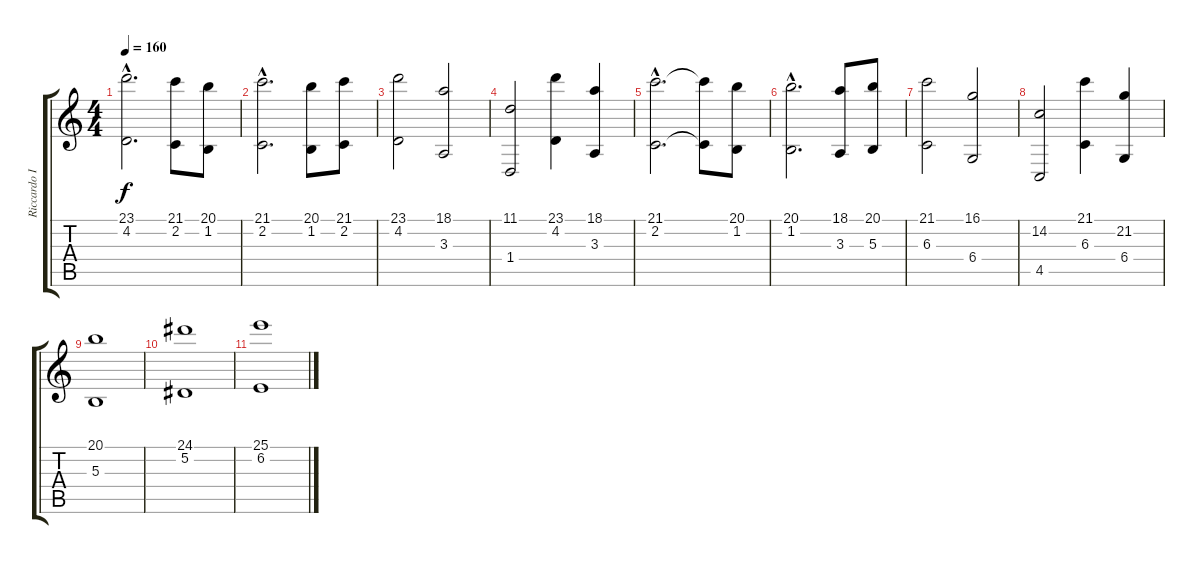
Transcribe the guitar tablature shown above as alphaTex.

\track ("Riccardo Iacono" "Riccardo I") {instrument tremolostrings}
\staff {score tabs}
\tuning (Eb4 Bb3 Gb3 Db3 Ab2 Eb2) {hide}
\ts (4 4)
\tempo 160
\clef g2
\ks c
(23.1{hac} 4.2{hac}).2{d dy f} (21.1 2.2).8 (20.1 1.2).8 |
(21.1{hac} 2.2{hac}).2{d} (20.1 1.2).8 (21.1 2.2).8 |
(23.1 4.2).2 (18.1 3.3).2 |
(11.1 1.4).2 (23.1 4.2).4 (18.1 3.3).4 |
(21.1{hac} 2.2{hac}).2{d} (21.1{t} 2.2{t}).8 (20.1 1.2).8 |
(20.1{hac} 1.2{hac}).2{d} (18.1 3.3).8 (20.1 5.3).8 |
(21.1 6.3).2 (16.1 6.4).2 |
(14.2 4.5).2 (21.1 6.3).4 (21.2 6.4).4 |
(20.1 5.3).1 |
(24.1 5.2).1 |
(25.1 6.2).1
